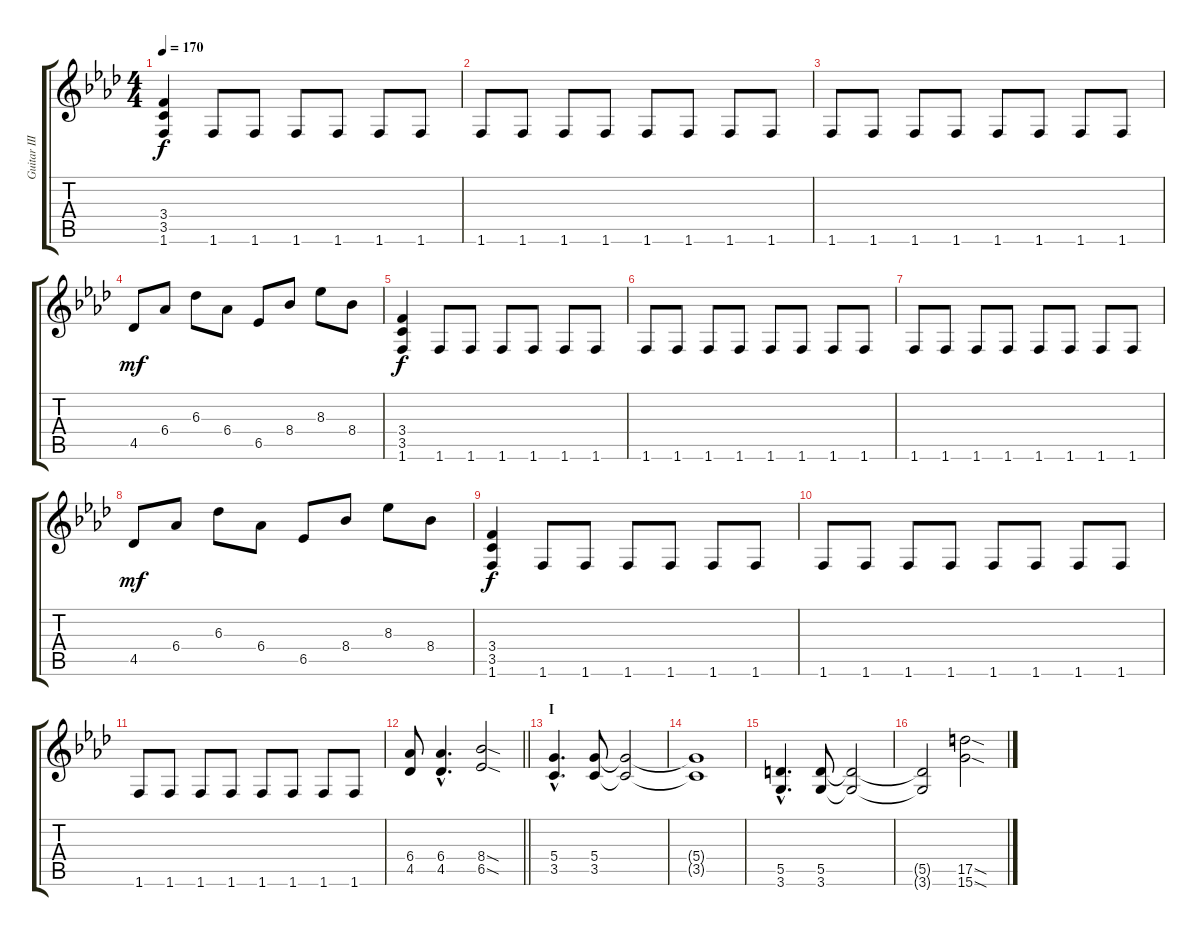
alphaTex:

\track ("Guitar III (Rythm)" "Guitar III") {instrument distortionguitar}
\staff {score tabs}
\tuning (E4 B3 G3 D3 A2 E2) {hide}
\ts (4 4)
\tempo 170
\clef g2
\ks ab
(3.4 3.5 1.6).4{dy f} 1.6.8 1.6.8 1.6.8 1.6.8 1.6.8 1.6.8 |
1.6.8 1.6.8 1.6.8 1.6.8 1.6.8 1.6.8 1.6.8 1.6.8 |
1.6.8 1.6.8 1.6.8 1.6.8 1.6.8 1.6.8 1.6.8 1.6.8 |
4.5.8{dy mf} 6.4.8 6.3.8 6.4.8 6.5.8 8.4.8 8.3.8 8.4.8 |
(3.4 3.5 1.6).4{dy f} 1.6.8 1.6.8 1.6.8 1.6.8 1.6.8 1.6.8 |
1.6.8 1.6.8 1.6.8 1.6.8 1.6.8 1.6.8 1.6.8 1.6.8 |
1.6.8 1.6.8 1.6.8 1.6.8 1.6.8 1.6.8 1.6.8 1.6.8 |
4.5.8{dy mf} 6.4.8 6.3.8 6.4.8 6.5.8 8.4.8 8.3.8 8.4.8 |
(3.4 3.5 1.6).4{dy f} 1.6.8 1.6.8 1.6.8 1.6.8 1.6.8 1.6.8 |
1.6.8 1.6.8 1.6.8 1.6.8 1.6.8 1.6.8 1.6.8 1.6.8 |
1.6.8 1.6.8 1.6.8 1.6.8 1.6.8 1.6.8 1.6.8 1.6.8 |
\barLineRight lightlight
(6.4 4.5).8 (6.4{hac} 4.5{hac}).4{d} (8.4{sod} 6.5{sod}).2 |
\section ("" "I")
(5.4{hac} 3.5{hac}).4{d} (5.4 3.5).8 (5.4{t} 3.5{t}).2 |
(5.4{t} 3.5{t}).1 |
(5.5{hac} 3.6{hac}).4{d} (5.5 3.6).8 (5.5{t} 3.6{t}).2 |
(5.5{t} 3.6{t}).2 (17.5{sod} 15.6{sod}).2
